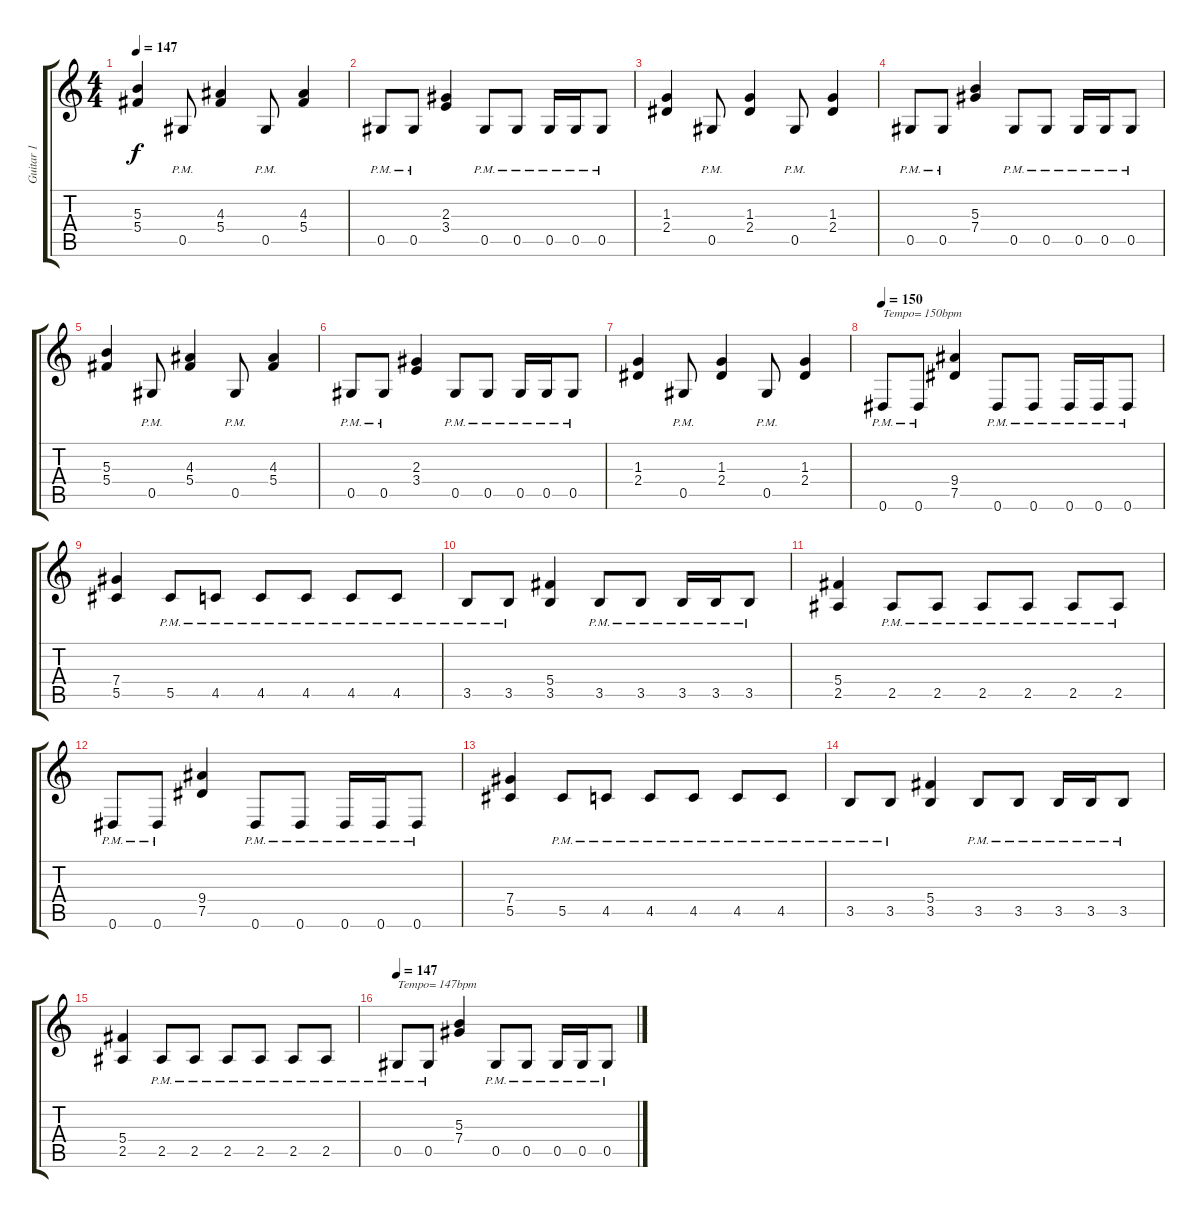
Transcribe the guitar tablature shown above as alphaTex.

\track ("Guitar 1" "Guitar 1") {instrument acousticguitarsteel}
\staff {score tabs}
\tuning (Eb4 Bb3 Gb3 Db3 Ab2 Eb2) {hide}
\ts (4 4)
\tempo 147
\clef g2
\ks c
(5.3 5.4).4{dy f} 0.5{pm}.8 (4.3 5.4).4 0.5{pm}.8 (4.3 5.4).4 |
0.5{pm}.8 0.5{pm}.8 (2.3 3.4).4 0.5{pm}.8 0.5{pm}.8 0.5{pm}.16 0.5{pm}.16 0.5{pm}.8 |
(1.3 2.4).4 0.5{pm}.8 (1.3 2.4).4 0.5{pm}.8 (1.3 2.4).4 |
0.5{pm}.8 0.5{pm}.8 (5.3 7.4).4 0.5{pm}.8 0.5{pm}.8 0.5{pm}.16 0.5{pm}.16 0.5{pm}.8 |
(5.3 5.4).4 0.5{pm}.8 (4.3 5.4).4 0.5{pm}.8 (4.3 5.4).4 |
0.5{pm}.8 0.5{pm}.8 (2.3 3.4).4 0.5{pm}.8 0.5{pm}.8 0.5{pm}.16 0.5{pm}.16 0.5{pm}.8 |
(1.3 2.4).4 0.5{pm}.8 (1.3 2.4).4 0.5{pm}.8 (1.3 2.4).4 |
\tempo 150
0.6{pm}.8{txt "Tempo= 150bpm"} 0.6{pm}.8 (9.4 7.5).4 0.6{pm}.8 0.6{pm}.8 0.6{pm}.16 0.6{pm}.16 0.6{pm}.8 |
(7.4 5.5).4 5.5{pm}.8 4.5{pm}.8 4.5{pm}.8 4.5{pm}.8 4.5{pm}.8 4.5{pm}.8 |
3.5{pm}.8 3.5{pm}.8 (5.4 3.5).4 3.5{pm}.8 3.5{pm}.8 3.5{pm}.16 3.5{pm}.16 3.5{pm}.8 |
(5.4 2.5).4 2.5{pm}.8 2.5{pm}.8 2.5{pm}.8 2.5{pm}.8 2.5{pm}.8 2.5{pm}.8 |
0.6{pm}.8 0.6{pm}.8 (9.4 7.5).4 0.6{pm}.8 0.6{pm}.8 0.6{pm}.16 0.6{pm}.16 0.6{pm}.8 |
(7.4 5.5).4 5.5{pm}.8 4.5{pm}.8 4.5{pm}.8 4.5{pm}.8 4.5{pm}.8 4.5{pm}.8 |
3.5{pm}.8 3.5{pm}.8 (5.4 3.5).4 3.5{pm}.8 3.5{pm}.8 3.5{pm}.16 3.5{pm}.16 3.5{pm}.8 |
(5.4 2.5).4 2.5{pm}.8 2.5{pm}.8 2.5{pm}.8 2.5{pm}.8 2.5{pm}.8 2.5{pm}.8 |
\tempo 147
0.5{pm}.8{txt "Tempo= 147bpm"} 0.5{pm}.8 (5.3 7.4).4 0.5{pm}.8 0.5{pm}.8 0.5{pm}.16 0.5{pm}.16 0.5{pm}.8
